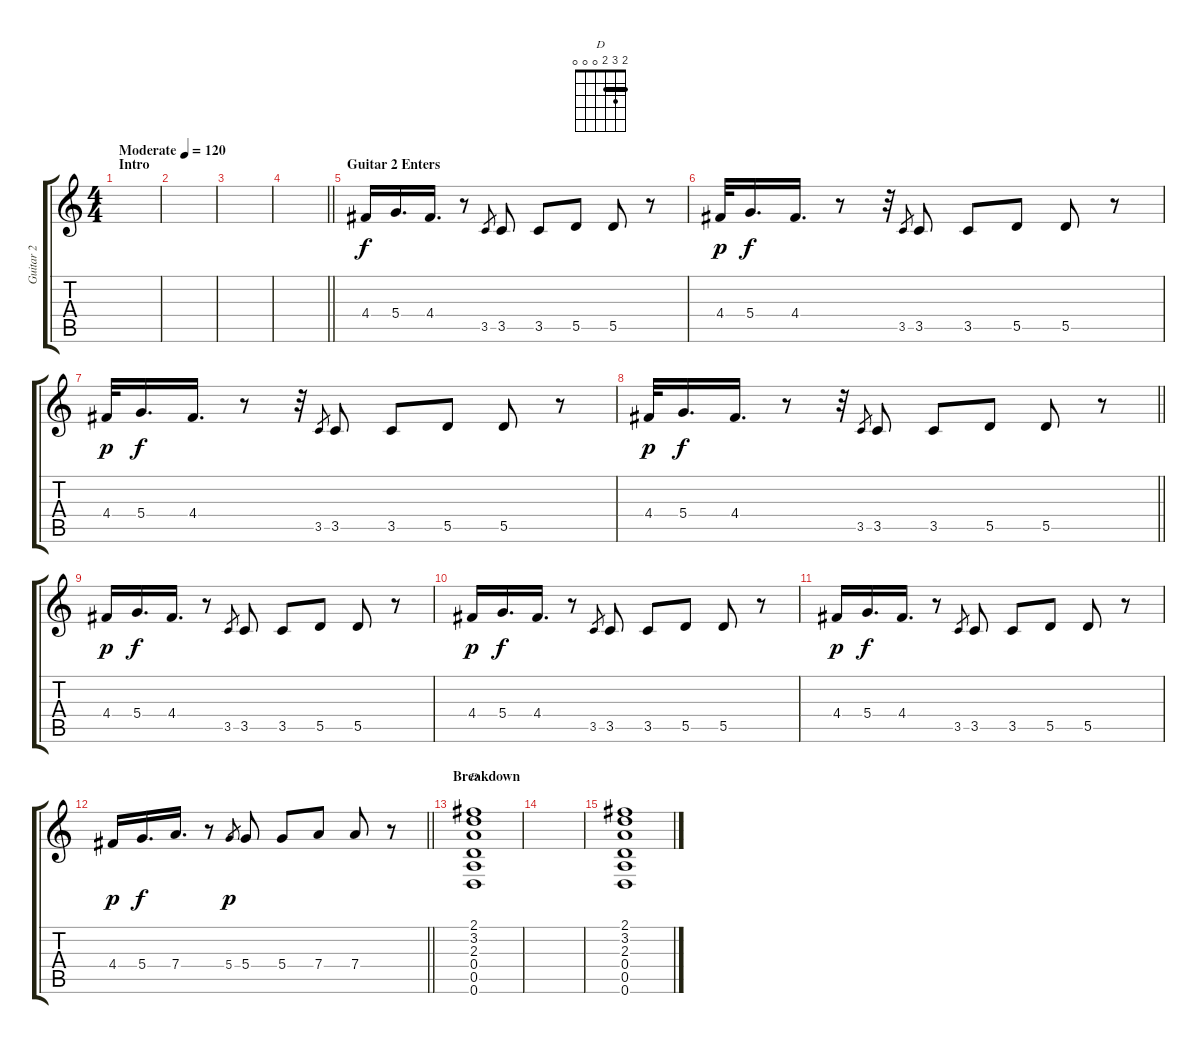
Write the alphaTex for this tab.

\track ("Guitar 2" "Guitar 2") {instrument acousticguitarsteel}
\staff {score tabs}
\tuning (E4 B3 G3 D3 A2 D2) {hide}
\chord ("D" 2 3 2 0 0 0) {barre 2}
\ts (4 4)
\section ("" "Intro")
\tempo (120 "Moderate")
\clef g2
\ks c
|
|
|
\barLineRight lightlight
|
\section ("" "Guitar 2 Enters")
4.4.16 5.4.16{d dy f} 4.4.16{d} r.8 3.5.8{gr} 3.5.8 3.5.8 5.5.8 5.5.8 r.8 |
4.4.32{dy p} 5.4.16{d dy f} 4.4.16{d} r.8 r.32 3.5.8{gr} 3.5.8 3.5.8 5.5.8 5.5.8 r.8 |
4.4.32{dy p} 5.4.16{d dy f} 4.4.16{d} r.8 r.32 3.5.8{gr} 3.5.8 3.5.8 5.5.8 5.5.8 r.8 |
\barLineRight lightlight
4.4.32{dy p} 5.4.16{d dy f} 4.4.16{d} r.8 r.32 3.5.8{gr} 3.5.8 3.5.8 5.5.8 5.5.8 r.8 |
4.4.16{dy p} 5.4.16{d dy f} 4.4.16{d} r.8 3.5.8{gr} 3.5.8 3.5.8 5.5.8 5.5.8 r.8 |
4.4.16{dy p} 5.4.16{d dy f} 4.4.16{d} r.8 3.5.8{gr} 3.5.8 3.5.8 5.5.8 5.5.8 r.8 |
4.4.16{dy p} 5.4.16{d dy f} 4.4.16{d} r.8 3.5.8{gr} 3.5.8 3.5.8 5.5.8 5.5.8 r.8 |
\barLineRight lightlight
4.4.16{dy p} 5.4.16{d dy f} 7.4.16{d} r.8 5.4.8{gr dy p} 5.4.8 5.4.8 7.4.8 7.4.8 r.8 |
\section ("" "Breakdown")
(2.1 3.2 2.3 0.4 0.5 0.6).1{ch "D"} |
|
(2.1 3.2 2.3 0.4 0.5 0.6).1
